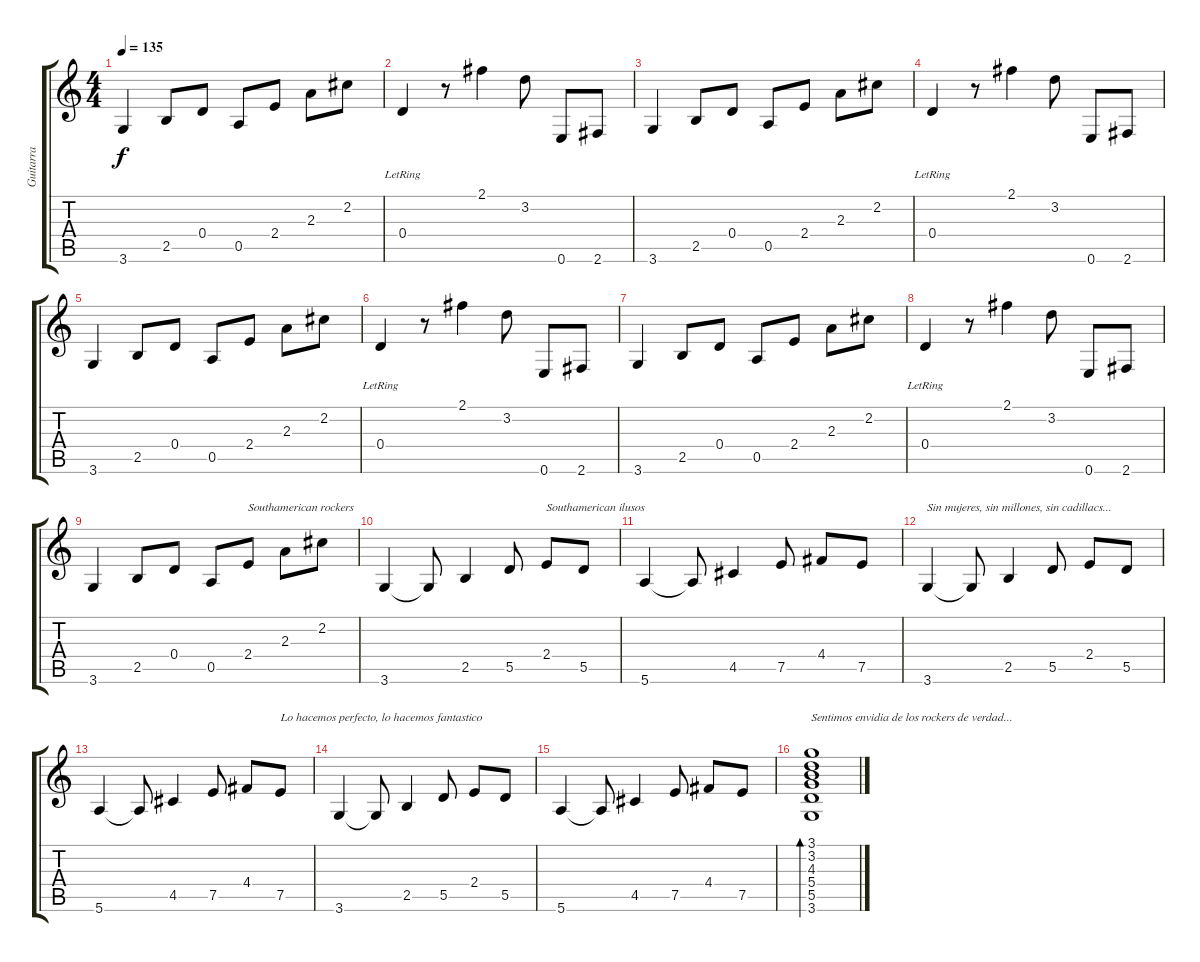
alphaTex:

\track ("Guitarra" "Guitarra") {instrument electricguitarclean}
\staff {score tabs}
\tuning (E4 B3 G3 D3 A2 E2) {hide}
\ts (4 4)
\tempo 135
\clef g2
\ks c
3.6.4{dy f} 2.5.8 0.4.8 0.5.8 2.4.8 2.3.8 2.2.8 |
0.4{lr}.4 r.8 2.1.4 3.2.8 0.6.8 2.6.8 |
3.6.4 2.5.8 0.4.8 0.5.8 2.4.8 2.3.8 2.2.8 |
0.4{lr}.4 r.8 2.1.4 3.2.8 0.6.8 2.6.8 |
3.6.4 2.5.8 0.4.8 0.5.8 2.4.8 2.3.8 2.2.8 |
0.4{lr}.4 r.8 2.1.4 3.2.8 0.6.8 2.6.8 |
3.6.4 2.5.8 0.4.8 0.5.8 2.4.8 2.3.8 2.2.8 |
0.4{lr}.4 r.8 2.1.4 3.2.8 0.6.8 2.6.8 |
3.6.4 2.5.8 0.4.8 0.5.8 2.4.8{txt "Southamerican rockers"} 2.3.8 2.2.8 |
3.6.4 3.6{t}.8 2.5.4 5.5.8 2.4.8{txt "Southamerican ilusos"} 5.5.8 |
5.6.4 5.6{t}.8 4.5.4 7.5.8 4.4.8 7.5.8 |
3.6.4{txt "Sin mujeres, sin millones, sin cadillacs..."} 3.6{t}.8 2.5.4 5.5.8 2.4.8 5.5.8 |
5.6.4 5.6{t}.8 4.5.4 7.5.8 4.4.8 7.5.8{txt "Lo hacemos perfecto, lo hacemos fantastico"} |
3.6.4 3.6{t}.8 2.5.4 5.5.8 2.4.8 5.5.8 |
5.6.4 5.6{t}.8 4.5.4 7.5.8 4.4.8 7.5.8 |
(3.1 3.2 4.3 5.4 5.5 3.6).1{bd 240 txt "Sentimos envidia de los rockers de verdad..."}
